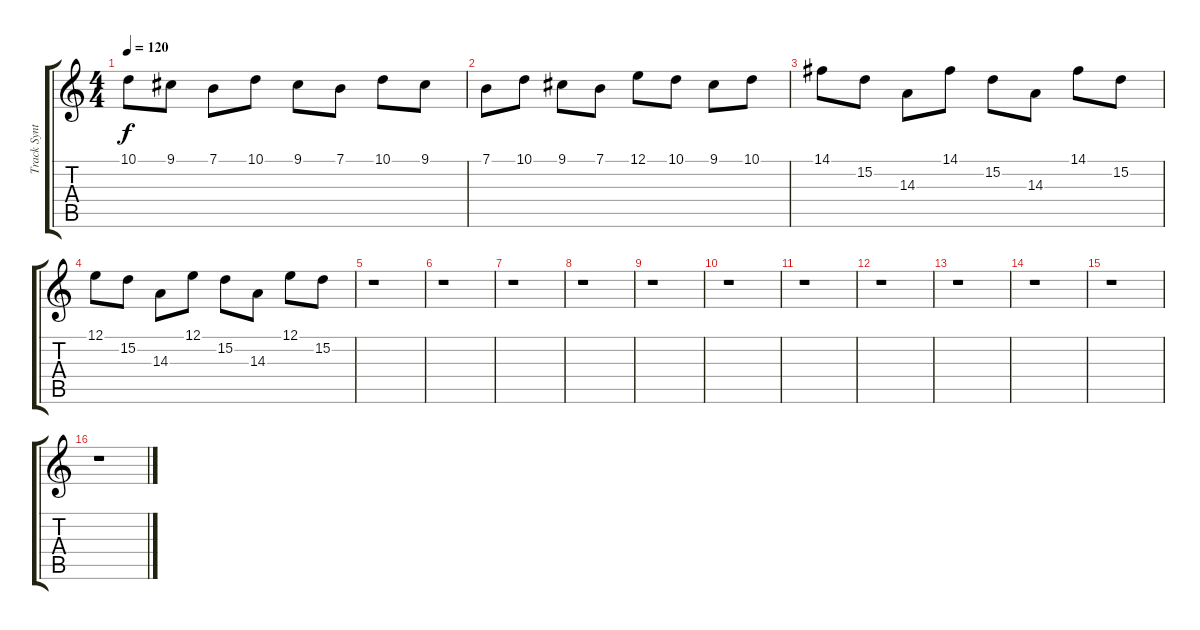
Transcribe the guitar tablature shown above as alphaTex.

\track ("Track Synth" "Track Synt") {instrument lead2sawtooth}
\staff {score tabs}
\tuning (E4 B3 G3 D3 A2 D2) {hide}
\ts (4 4)
\tempo 120
\clef g2
\ks c
10.1.8{dy f} 9.1.8 7.1.8 10.1.8 9.1.8 7.1.8 10.1.8 9.1.8 |
7.1.8 10.1.8 9.1.8 7.1.8 12.1.8 10.1.8 9.1.8 10.1.8 |
14.1.8 15.2.8 14.3.8 14.1.8 15.2.8 14.3.8 14.1.8 15.2.8 |
12.1.8 15.2.8 14.3.8 12.1.8 15.2.8 14.3.8 12.1.8 15.2.8 |
r.1 |
r.1 |
r.1 |
r.1 |
r.1 |
r.1 |
r.1 |
r.1 |
r.1 |
r.1 |
r.1 |
r.1
